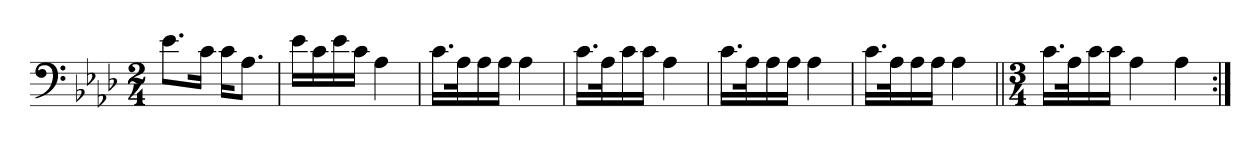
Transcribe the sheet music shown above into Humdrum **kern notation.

**kern
*part1
*staff1
*clefF4
*k[b-e-a-d-]
*M2/4
=1
8.e-\L
16c\Jk
16c\KL
8.A-\J
=2
16e-\LL
16c\
16e-\
16c\JJ
4A-\
=3
16.c\LL
32A-\K
16A-\
16A-\JJ
4A-\
=4
16.c\LL
32A-\K
16c\
16c\JJ
4A-\
=5
16.c\LL
32A-\K
16A-\
16A-\JJ
4A-\
=6
16.c\LL
32A-\K
16A-\
16A-\JJ
4A-\
=7||
*M3/4
16.c\LL
32A-\K
16c\
16c\JJ
4A-\
4A-\
=:|!
*-
